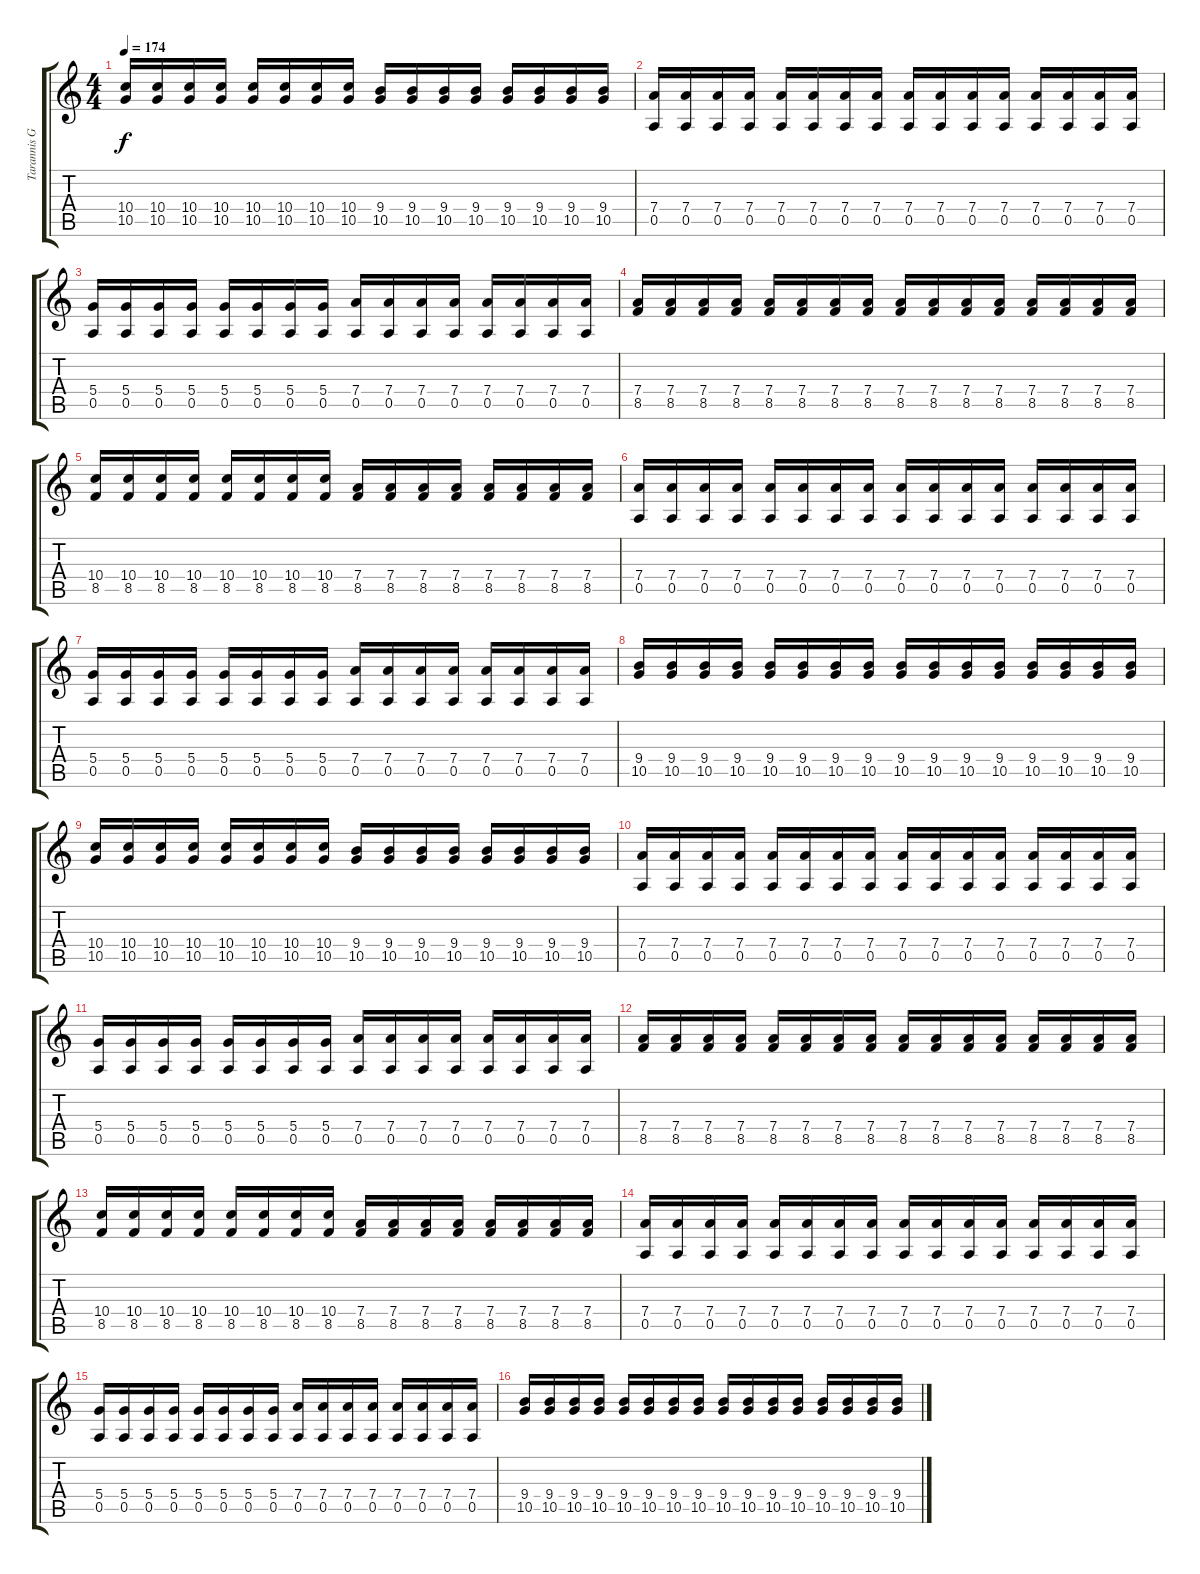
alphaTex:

\track ("Tarannis Guitar 1" "Tarannis G") {instrument distortionguitar}
\staff {score tabs}
\tuning (E4 B3 G3 D3 A2 E2) {hide}
\ts (4 4)
\tempo 174
\clef g2
\ks c
(10.4 10.5).16{dy f} (10.4 10.5).16 (10.4 10.5).16 (10.4 10.5).16 (10.4 10.5).16 (10.4 10.5).16 (10.4 10.5).16 (10.4 10.5).16 (9.4 10.5).16 (9.4 10.5).16 (9.4 10.5).16 (9.4 10.5).16 (9.4 10.5).16 (9.4 10.5).16 (9.4 10.5).16 (9.4 10.5).16 |
(7.4 0.5).16 (7.4 0.5).16 (7.4 0.5).16 (7.4 0.5).16 (7.4 0.5).16 (7.4 0.5).16 (7.4 0.5).16 (7.4 0.5).16 (7.4 0.5).16 (7.4 0.5).16 (7.4 0.5).16 (7.4 0.5).16 (7.4 0.5).16 (7.4 0.5).16 (7.4 0.5).16 (7.4 0.5).16 |
(5.4 0.5).16 (5.4 0.5).16 (5.4 0.5).16 (5.4 0.5).16 (5.4 0.5).16 (5.4 0.5).16 (5.4 0.5).16 (5.4 0.5).16 (7.4 0.5).16 (7.4 0.5).16 (7.4 0.5).16 (7.4 0.5).16 (7.4 0.5).16 (7.4 0.5).16 (7.4 0.5).16 (7.4 0.5).16 |
(7.4 8.5).16 (7.4 8.5).16 (7.4 8.5).16 (7.4 8.5).16 (7.4 8.5).16 (7.4 8.5).16 (7.4 8.5).16 (7.4 8.5).16 (7.4 8.5).16 (7.4 8.5).16 (7.4 8.5).16 (7.4 8.5).16 (7.4 8.5).16 (7.4 8.5).16 (7.4 8.5).16 (7.4 8.5).16 |
(10.4 8.5).16 (10.4 8.5).16 (10.4 8.5).16 (10.4 8.5).16 (10.4 8.5).16 (10.4 8.5).16 (10.4 8.5).16 (10.4 8.5).16 (7.4 8.5).16 (7.4 8.5).16 (7.4 8.5).16 (7.4 8.5).16 (7.4 8.5).16 (7.4 8.5).16 (7.4 8.5).16 (7.4 8.5).16 |
(7.4 0.5).16 (7.4 0.5).16 (7.4 0.5).16 (7.4 0.5).16 (7.4 0.5).16 (7.4 0.5).16 (7.4 0.5).16 (7.4 0.5).16 (7.4 0.5).16 (7.4 0.5).16 (7.4 0.5).16 (7.4 0.5).16 (7.4 0.5).16 (7.4 0.5).16 (7.4 0.5).16 (7.4 0.5).16 |
(5.4 0.5).16 (5.4 0.5).16 (5.4 0.5).16 (5.4 0.5).16 (5.4 0.5).16 (5.4 0.5).16 (5.4 0.5).16 (5.4 0.5).16 (7.4 0.5).16 (7.4 0.5).16 (7.4 0.5).16 (7.4 0.5).16 (7.4 0.5).16 (7.4 0.5).16 (7.4 0.5).16 (7.4 0.5).16 |
(9.4 10.5).16 (9.4 10.5).16 (9.4 10.5).16 (9.4 10.5).16 (9.4 10.5).16 (9.4 10.5).16 (9.4 10.5).16 (9.4 10.5).16 (9.4 10.5).16 (9.4 10.5).16 (9.4 10.5).16 (9.4 10.5).16 (9.4 10.5).16 (9.4 10.5).16 (9.4 10.5).16 (9.4 10.5).16 |
(10.4 10.5).16 (10.4 10.5).16 (10.4 10.5).16 (10.4 10.5).16 (10.4 10.5).16 (10.4 10.5).16 (10.4 10.5).16 (10.4 10.5).16 (9.4 10.5).16 (9.4 10.5).16 (9.4 10.5).16 (9.4 10.5).16 (9.4 10.5).16 (9.4 10.5).16 (9.4 10.5).16 (9.4 10.5).16 |
(7.4 0.5).16 (7.4 0.5).16 (7.4 0.5).16 (7.4 0.5).16 (7.4 0.5).16 (7.4 0.5).16 (7.4 0.5).16 (7.4 0.5).16 (7.4 0.5).16 (7.4 0.5).16 (7.4 0.5).16 (7.4 0.5).16 (7.4 0.5).16 (7.4 0.5).16 (7.4 0.5).16 (7.4 0.5).16 |
(5.4 0.5).16 (5.4 0.5).16 (5.4 0.5).16 (5.4 0.5).16 (5.4 0.5).16 (5.4 0.5).16 (5.4 0.5).16 (5.4 0.5).16 (7.4 0.5).16 (7.4 0.5).16 (7.4 0.5).16 (7.4 0.5).16 (7.4 0.5).16 (7.4 0.5).16 (7.4 0.5).16 (7.4 0.5).16 |
(7.4 8.5).16 (7.4 8.5).16 (7.4 8.5).16 (7.4 8.5).16 (7.4 8.5).16 (7.4 8.5).16 (7.4 8.5).16 (7.4 8.5).16 (7.4 8.5).16 (7.4 8.5).16 (7.4 8.5).16 (7.4 8.5).16 (7.4 8.5).16 (7.4 8.5).16 (7.4 8.5).16 (7.4 8.5).16 |
(10.4 8.5).16 (10.4 8.5).16 (10.4 8.5).16 (10.4 8.5).16 (10.4 8.5).16 (10.4 8.5).16 (10.4 8.5).16 (10.4 8.5).16 (7.4 8.5).16 (7.4 8.5).16 (7.4 8.5).16 (7.4 8.5).16 (7.4 8.5).16 (7.4 8.5).16 (7.4 8.5).16 (7.4 8.5).16 |
(7.4 0.5).16 (7.4 0.5).16 (7.4 0.5).16 (7.4 0.5).16 (7.4 0.5).16 (7.4 0.5).16 (7.4 0.5).16 (7.4 0.5).16 (7.4 0.5).16 (7.4 0.5).16 (7.4 0.5).16 (7.4 0.5).16 (7.4 0.5).16 (7.4 0.5).16 (7.4 0.5).16 (7.4 0.5).16 |
(5.4 0.5).16 (5.4 0.5).16 (5.4 0.5).16 (5.4 0.5).16 (5.4 0.5).16 (5.4 0.5).16 (5.4 0.5).16 (5.4 0.5).16 (7.4 0.5).16 (7.4 0.5).16 (7.4 0.5).16 (7.4 0.5).16 (7.4 0.5).16 (7.4 0.5).16 (7.4 0.5).16 (7.4 0.5).16 |
(9.4 10.5).16 (9.4 10.5).16 (9.4 10.5).16 (9.4 10.5).16 (9.4 10.5).16 (9.4 10.5).16 (9.4 10.5).16 (9.4 10.5).16 (9.4 10.5).16 (9.4 10.5).16 (9.4 10.5).16 (9.4 10.5).16 (9.4 10.5).16 (9.4 10.5).16 (9.4 10.5).16 (9.4 10.5).16
